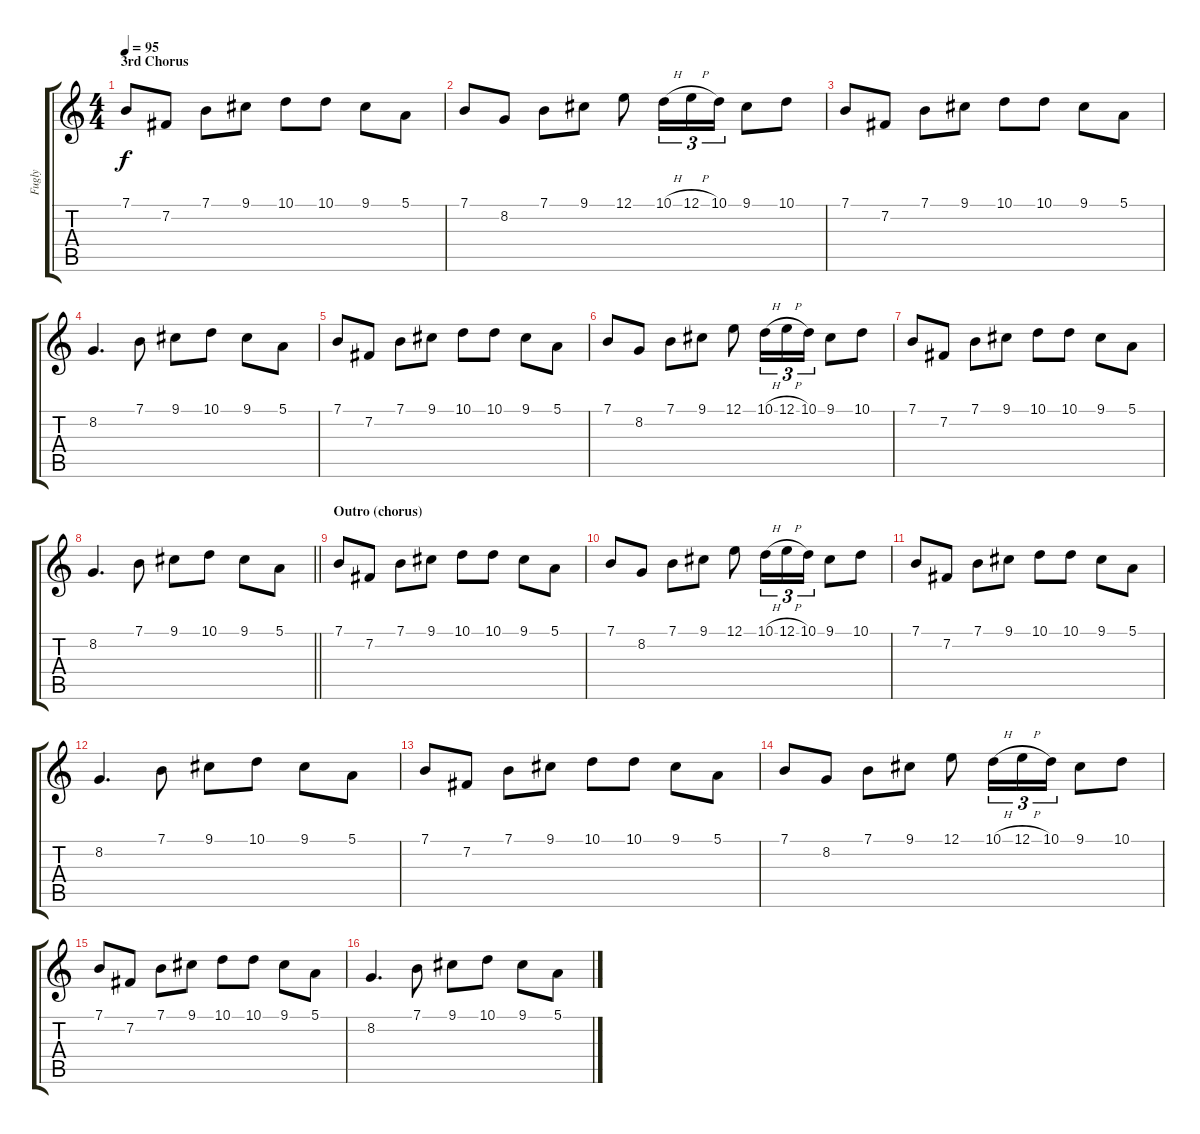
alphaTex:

\track ("Fugly" "Fugly") {instrument fiddle}
\staff {score tabs}
\tuning (E4 B3 G3 D3 A2 E2) {hide}
\ts (4 4)
\section ("" "3rd Chorus")
\tempo 95
\clef g2
\ks c
7.1.8{dy f} 7.2.8 7.1.8 9.1.8 10.1.8 10.1.8 9.1.8 5.1.8 |
7.1.8 8.2.8 7.1.8 9.1.8 12.1.8 10.1{h}.16{tu (3 2)} 12.1{h}.16{tu (3 2)} 10.1.16{tu (3 2)} 9.1.8 10.1.8 |
7.1.8 7.2.8 7.1.8 9.1.8 10.1.8 10.1.8 9.1.8 5.1.8 |
8.2.4{d} 7.1.8 9.1.8 10.1.8 9.1.8 5.1.8 |
7.1.8 7.2.8 7.1.8 9.1.8 10.1.8 10.1.8 9.1.8 5.1.8 |
7.1.8 8.2.8 7.1.8 9.1.8 12.1.8 10.1{h}.16{tu (3 2)} 12.1{h}.16{tu (3 2)} 10.1.16{tu (3 2)} 9.1.8 10.1.8 |
7.1.8 7.2.8 7.1.8 9.1.8 10.1.8 10.1.8 9.1.8 5.1.8 |
\barLineRight lightlight
8.2.4{d} 7.1.8 9.1.8 10.1.8 9.1.8 5.1.8 |
\section ("" "Outro (chorus)")
7.1.8 7.2.8 7.1.8 9.1.8 10.1.8 10.1.8 9.1.8 5.1.8 |
7.1.8 8.2.8 7.1.8 9.1.8 12.1.8 10.1{h}.16{tu (3 2)} 12.1{h}.16{tu (3 2)} 10.1.16{tu (3 2)} 9.1.8 10.1.8 |
7.1.8 7.2.8 7.1.8 9.1.8 10.1.8 10.1.8 9.1.8 5.1.8 |
8.2.4{d} 7.1.8 9.1.8 10.1.8 9.1.8 5.1.8 |
7.1.8 7.2.8 7.1.8 9.1.8 10.1.8 10.1.8 9.1.8 5.1.8 |
7.1.8 8.2.8 7.1.8 9.1.8 12.1.8 10.1{h}.16{tu (3 2)} 12.1{h}.16{tu (3 2)} 10.1.16{tu (3 2)} 9.1.8 10.1.8 |
7.1.8 7.2.8 7.1.8 9.1.8 10.1.8 10.1.8 9.1.8 5.1.8 |
8.2.4{d} 7.1.8 9.1.8 10.1.8 9.1.8 5.1.8
